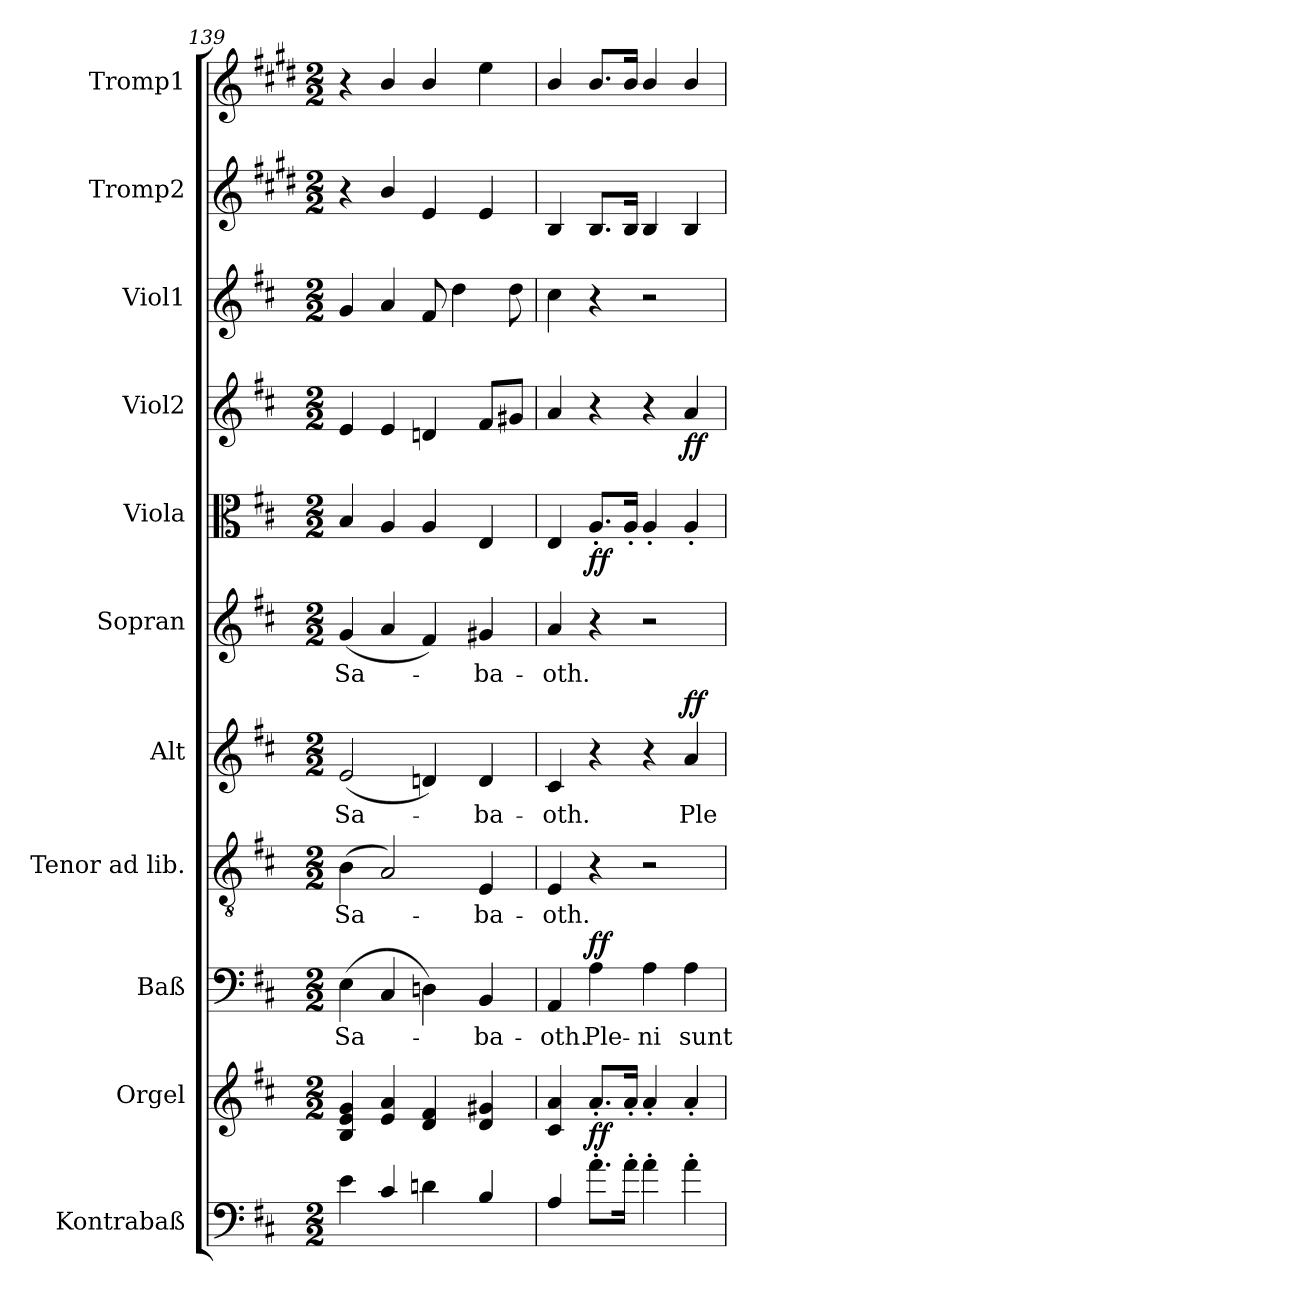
**kern	**dynam	**kern	**kern	**text	**dynam	**kern	**text	**kern	**text	**dynam	**kern	**text	**kern	**dynam	**kern	**dynam	**kern	**kern	**kern
*part11	*part11	*part10	*part9	*part9	*part9	*part8	*part8	*part7	*part7	*part7	*part6	*part6	*part5	*part5	*part4	*part4	*part3	*part2	*part1
*staff11	*staff11	*staff10	*staff9	*staff9	*staff9	*staff8	*staff8	*staff7	*staff7	*staff7	*staff6	*staff6	*staff5	*staff5	*staff4	*staff4	*staff3	*staff2	*staff1
*I"Kontrabaß	*	*I"Orgel	*I"Baß	*	*	*I"Tenor ad lib.	*	*I"Alt	*	*	*I"Sopran	*	*I"Viola	*	*I"Viol2	*	*I"Viol1	*I"Tromp2	*I"Tromp1
*	*	*	*	*	*	*	*	*	*	*	*	*	*I'Vla	*	*	*	*	*	*
*clefF4	*	*clefG2	*clefF4	*	*	*clefGv2	*	*clefG2	*	*	*clefG2	*	*clefC3	*	*clefG2	*	*clefG2	*clefG2	*clefG2
*ITrd7c12	*	*	*	*	*	*	*	*	*	*	*	*	*	*	*	*	*	*ITrd1c2	*ITrd1c2
*k[f#c#]	*	*k[f#c#]	*k[f#c#]	*	*	*k[f#c#]	*	*k[f#c#]	*	*	*k[f#c#]	*	*k[f#c#]	*	*k[f#c#]	*	*k[f#c#]	*k[f#c#]	*k[f#c#]
*D:	*	*D:	*D:	*	*	*D:	*	*D:	*	*	*D:	*	*D:	*	*D:	*	*D:	*D:	*D:
*M2/2	*	*M2/2	*M2/2	*	*	*M2/2	*	*M2/2	*	*	*M2/2	*	*M2/2	*	*M2/2	*	*M2/2	*M2/2	*M2/2
=139	=139	=139	=139	=139	=139	=139	=139	=139	=139	=139	=139	=139	=139	=139	=139	=139	=139	=139	=139
!	!	!	!	!LO:LY:b	!	!	!LO:LY:b	!	!LO:LY:b	!	!	!LO:LY:b	!	!	!	!	!	!	!
4E\	.	4B/ 4e/ 4g/	(>4E\	Sa-	.	(>4B\	Sa-	(<2e/	Sa-	.	(<4g/	Sa-	4B/	.	4e/	.	4g/	4r	4r
4C#/	.	4e/ 4a/	4C#/	.	.	2A/)	.	.	.	.	4a/	.	4A/	.	4e/	.	4a/	4a/	4a/
4Dn\	.	4d/ 4f#/	4Dn\)	.	.	.	.	4dn/)	.	.	4f#/)	.	4A/	.	4dn/	.	8f#/	4d/	4a/
.	.	.	.	.	.	.	.	.	.	.	.	.	.	.	.	.	4dd\	.	.
!	!	!	!	!LO:LY:b	!	!	!LO:LY:b	!	!LO:LY:b	!	!	!LO:LY:b	!	!	!	!	!	!	!
4BB/	.	4d/ 4g#X/	4BB/	-ba-	.	4E/	-ba-	4d/	-ba-	.	4g#X/	-ba-	4E/	.	8f#/L	.	.	4d/	4dd\
.	.	.	.	.	.	.	.	.	.	.	.	.	.	.	8g#X/J	.	8dd\	.	.
=140	=140	=140	=140	=140	=140	=140	=140	=140	=140	=140	=140	=140	=140	=140	=140	=140	=140	=140	=140
!	!	!	!	!LO:LY:b	!	!	!LO:LY:b	!	!LO:LY:b	!	!	!LO:LY:b	!	!	!	!	!	!	!
4AA/	.	4c#/ 4a/	4AA/	-oth.	.	4E/	-oth.	4c#/	-oth.	.	4a/	-oth.	4E/	.	4a/	.	4cc#\	4A/	4a/
!	!LO:DY:a	!	!	!LO:LY:b	!LO:DY:a	!	!	!	!	!	!	!	!	!LO:DY:b	!	!	!	!	!
8.A'>\L	ff	8.a'</L	4A\	Ple-	ff	4r	.	4r	.	.	4r	.	8.A'</L	ff	4r	.	4r	8.A/L	8.a/L
16A'>\Jk	.	16a'</Jk	.	.	.	.	.	.	.	.	.	.	16A'</Jk	.	.	.	.	16A/Jk	16a/Jk
!	!	!	!	!LO:LY:b	!	!	!	!	!	!	!	!	!	!	!	!	!	!	!
4A'>\	.	4a'</	4A\	-ni	.	2r	.	4r	.	.	2r	.	4A'</	.	4r	.	2r	4A/	4a/
!	!	!	!	!LO:LY:b	!	!	!	!	!LO:LY:b	!LO:DY:a	!	!	!	!	!	!LO:DY:b	!	!	!
4A'>\	.	4a'</	4A\	sunt	.	.	.	4a/	Ple-	ff	.	.	4A'</	.	4a/	ff	.	4A/	4a/
=	=	=	=	=	=	=	=	=	=	=	=	=	=	=	=	=	=	=	=
*-	*-	*-	*-	*-	*-	*-	*-	*-	*-	*-	*-	*-	*-	*-	*-	*-	*-	*-	*-
